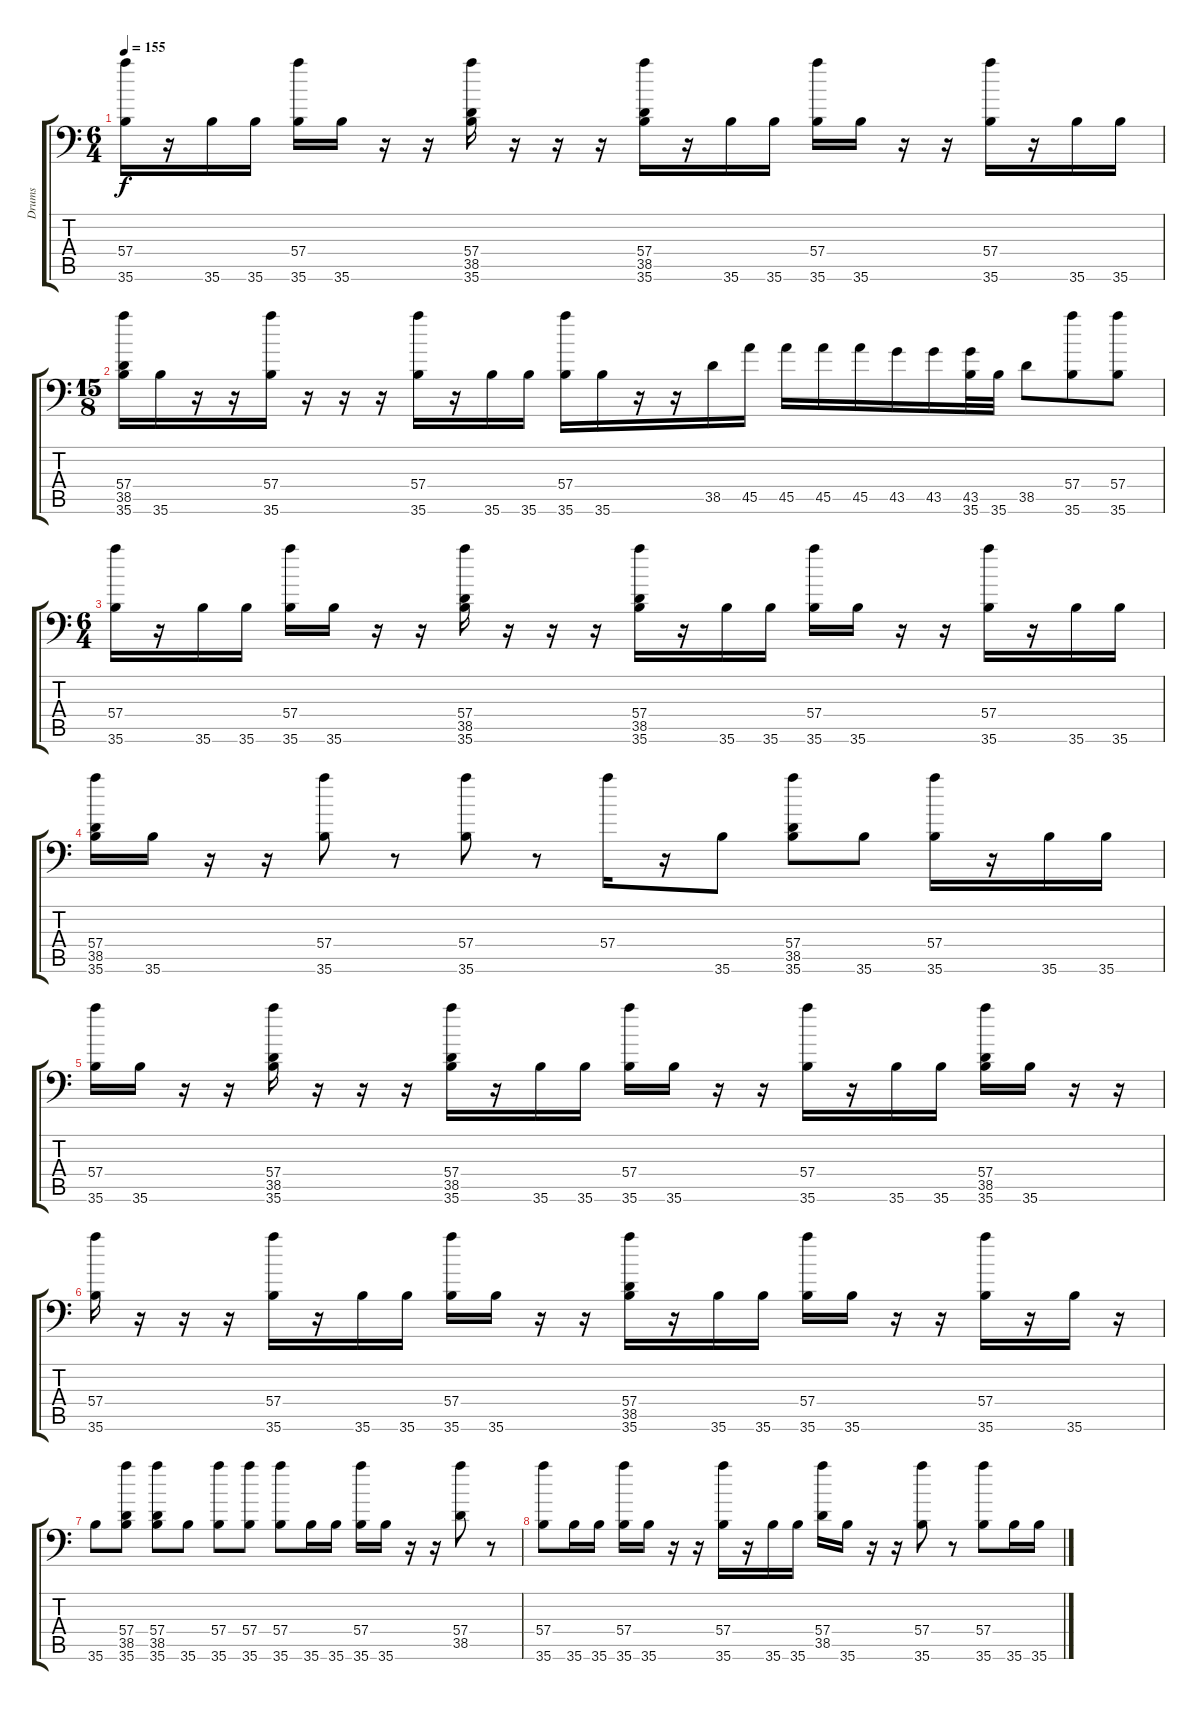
\track ("Drums" "Drums") {instrument acousticgrandpiano}
\staff {score tabs}
\tuning (C-1 C-1 C-1 C-1 C-1 C-1) {hide}
\ts (6 4)
\tempo 155
\clef f4
\ks c
(57.4 35.6).16{dy f} r.16 35.6.16 35.6.16 (57.4 35.6).16 35.6.16 r.16 r.16 (57.4 38.5 35.6).16 r.16 r.16 r.16 (57.4 38.5 35.6).16 r.16 35.6.16 35.6.16 (57.4 35.6).16 35.6.16 r.16 r.16 (57.4 35.6).16 r.16 35.6.16 35.6.16 |
\ts (15 8)
(57.4 38.5 35.6).16 35.6.16 r.16 r.16 (57.4 35.6).16 r.16 r.16 r.16 (57.4 35.6).16 r.16 35.6.16 35.6.16 (57.4 35.6).16 35.6.16 r.16 r.16 38.5.16 45.5.16 45.5.16 45.5.16 45.5.16 43.5.16 43.5.16 (43.5 35.6).32 35.6.32 38.5.8 (57.4 35.6).8 (57.4 35.6).8 |
\ts (6 4)
(57.4 35.6).16 r.16 35.6.16 35.6.16 (57.4 35.6).16 35.6.16 r.16 r.16 (57.4 38.5 35.6).16 r.16 r.16 r.16 (57.4 38.5 35.6).16 r.16 35.6.16 35.6.16 (57.4 35.6).16 35.6.16 r.16 r.16 (57.4 35.6).16 r.16 35.6.16 35.6.16 |
(57.4 38.5 35.6).16 35.6.16 r.16 r.16 (57.4 35.6).8 r.8 (57.4 35.6).8 r.8 57.4.16 r.16 35.6.8 (57.4 38.5 35.6).8 35.6.8 (57.4 35.6).16 r.16 35.6.16 35.6.16 |
(57.4 35.6).16 35.6.16 r.16 r.16 (57.4 38.5 35.6).16 r.16 r.16 r.16 (57.4 38.5 35.6).16 r.16 35.6.16 35.6.16 (57.4 35.6).16 35.6.16 r.16 r.16 (57.4 35.6).16 r.16 35.6.16 35.6.16 (57.4 38.5 35.6).16 35.6.16 r.16 r.16 |
(57.4 35.6).16 r.16 r.16 r.16 (57.4 35.6).16 r.16 35.6.16 35.6.16 (57.4 35.6).16 35.6.16 r.16 r.16 (57.4 38.5 35.6).16 r.16 35.6.16 35.6.16 (57.4 35.6).16 35.6.16 r.16 r.16 (57.4 35.6).16 r.16 35.6.16 r.16 |
35.6.8 (57.4 38.5 35.6).8 (57.4 38.5 35.6).8 35.6.8 (57.4 35.6).8 (57.4 35.6).8 (57.4 35.6).8 35.6.16 35.6.16 (57.4 35.6).16 35.6.16 r.16 r.16 (57.4 38.5).8 r.8 |
(57.4 35.6).8 35.6.16 35.6.16 (57.4 35.6).16 35.6.16 r.16 r.16 (57.4 35.6).16 r.16 35.6.16 35.6.16 (57.4 38.5).16 35.6.16 r.16 r.16 (57.4 35.6).8 r.8 (57.4 35.6).8 35.6.16 35.6.16
